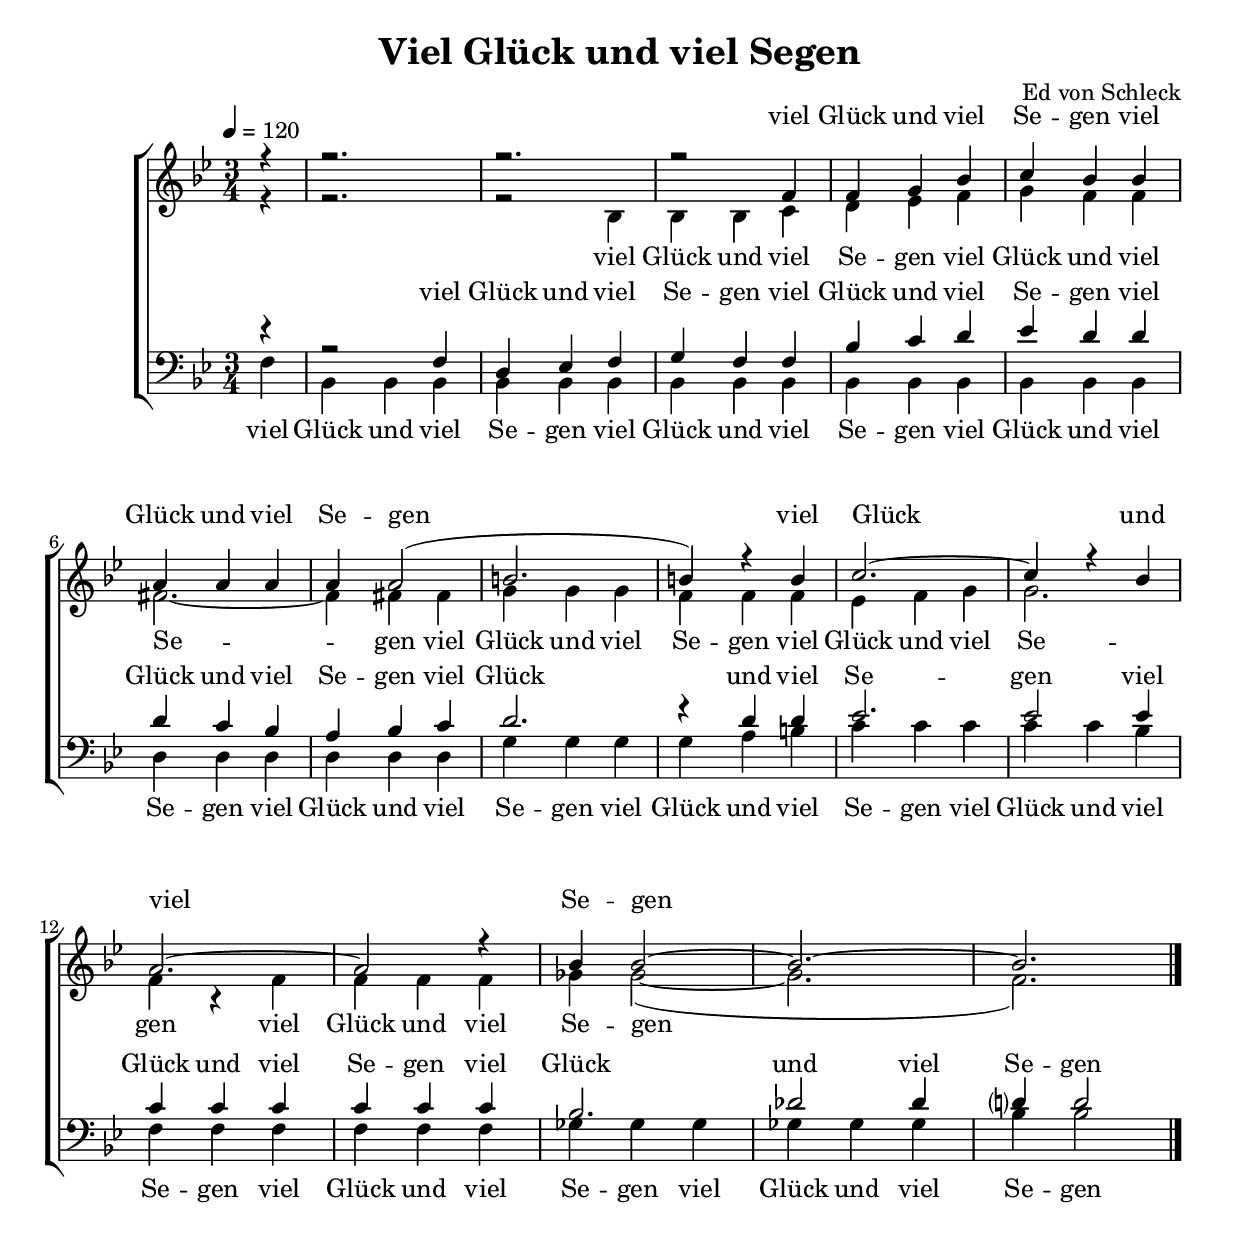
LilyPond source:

\version "2.16.2"

\header {
  title = "Viel Glück und viel Segen"
  arranger = "Ed von Schleck"
}

%#(set-global-staff-size 19)

\paper {
  top-system-spacing #'basic-distance = #10
  score-system-spacing #'basic-distance = #20
  system-system-spacing #'basic-distance = #20
  last-bottom-spacing #'basic-distance = #10

  %page-count = #1

  %system-system-spacing = #'((padding . 0) (basic-distance . 0.1))
  %ragged-last-bottom = ##f
  %ragged-bottom = ##f
}

global = {
  \key c \major
  \time 3/4
  \tempo 4 = 120
  \partial 4
}
partOne = \lyricmode {
  viel Glück und viel Se -- gen
}
partTwo = \lyricmode {
  auf all Dei -- nen We -- gen
}
partThree = \lyricmode {
  Ge -- sund -- heit und Froh -- sinn
}
partFour = \lyricmode {
  sei auch mit da -- bei
}

sopMusic = \relative c'' {
  r4

  r2.
  r2.
  r2 g4
  g a c
  d c c

  b b b
  b b2(
  cis2.
  cis4) r4 cis

  d2.~
  d4 r c
  b2.~
  b2 r4

  c4 c2~
  c2.~
  c2.
  \bar "|."
}

sopWords = \lyricmode {
  \partOne
  \partOne
  \partOne
  \partOne
}

altoMusic = \relative c' {
  r4

  r2.
  r2 c4
  c c d
  e f g
  a g g

  gis2.~
  gis4 gis gis
  a4 a a
  g4 g g

  f g a
  a2.
  g4 r g
  g g g

  as as2~(
  as2.
  g2.)

}

altoWords = \lyricmode {
  \partOne
  \partOne
  \partOne
  \partOne
  \partOne
}

tenorMusic = \relative c' {
  r4

  r2 g4
  e f g
  a g g
  c d e
  f e e

  e d c
  b c d
  e2.
  r4 e e

  f2.
  f2 f4
  d d d
  d d d
  c2.
  es2 es4
  e?4 e2
}

tenorWords = \lyricmode {
  \partOne
  \partOne
  \partOne
  \partOne
  \partOne
  \partOne
}

bassMusic = \relative c' {
  g4

  c, c c
  c c c
  c c c
  c c c
  c c c

  e e e
  e e e
  a a a
  a b cis

  d d d
  d d c
  g g g
  g g g

  as as as
  as as as
  c c2
}
bassWords = \lyricmode {
  \partOne
  \partOne
  \partOne
  \partOne
  \partOne
  \partOne
  \partOne
  \partOne
}

chordNames = \chordmode {
  \global
  \germanChords

}

chordsPart = \new ChordNames \chordNames
choirPart = \new ChoirStaff <<
  \new Lyrics = "sopranos" \with {
    % this is needed for lyrics above a staff
    \override VerticalAxisGroup #'staff-affinity = #DOWN
  }
  \new Staff = "women" <<
    \new Voice = "sopranos" {
      \voiceOne
      << \transpose c bes, { \global \sopMusic } >>
    }
    \new Voice = "altos" {
      \voiceTwo
      << \transpose c bes, {\global \altoMusic } >>
    }
  >>
  \new Lyrics = "altos"
  \new Lyrics = "tenors" \with {
    % this is needed for lyrics above a staff
    \override VerticalAxisGroup #'staff-affinity = #DOWN
  }
  \new Staff = "men" <<
    \clef bass
    \new Voice = "tenors" {
      \voiceOne
      << \transpose c bes, {\global \tenorMusic } >>
    }
    \new Voice = "basses" {
      \voiceTwo << \transpose c bes, {\global \bassMusic } >>
    }
  >>
  \new Lyrics = "basses"
  \context Lyrics = "sopranos" \lyricsto "sopranos" \sopWords
  \context Lyrics = "altos" \lyricsto "altos" \altoWords
  \context Lyrics = "tenors" \lyricsto "tenors" \tenorWords
  \context Lyrics = "basses" \lyricsto "basses" \bassWords
>>

\score {
  <<
    \chordsPart
    \choirPart
  >>
  \midi { }
  \layout { }
}
